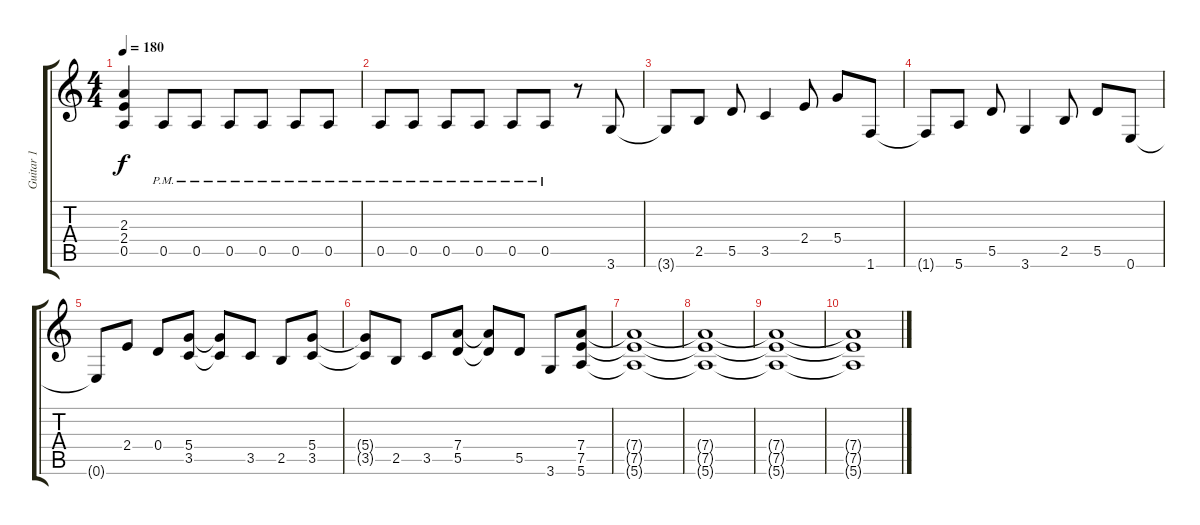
\track ("Guitar 1" "Guitar 1") {instrument distortionguitar}
\staff {score tabs}
\tuning (E4 B3 G3 D3 A2 E2) {hide}
\ts (4 4)
\tempo 180
\clef g2
\ks c
(2.3{t} 2.4{t} 0.5{t}).4{dy f} 0.5{pm}.8 0.5{pm}.8 0.5{pm}.8 0.5{pm}.8 0.5{pm}.8 0.5{pm}.8 |
0.5{pm}.8 0.5{pm}.8 0.5{pm}.8 0.5{pm}.8 0.5{pm}.8 0.5{pm}.8 r.8 3.6.8 |
3.6{t}.8 2.5.8 5.5.8 3.5.4 2.4.8 5.4.8 1.6.8 |
1.6{t}.8 5.6.8 5.5.8 3.6.4 2.5.8 5.5.8 0.6.8 |
0.6{t}.8 2.4.8 0.4.8 (5.4 3.5).8 (5.4{t} 3.5{t}).8 3.5.8 2.5.8 (5.4 3.5).8 |
(5.4{t} 3.5{t}).8 2.5.8 3.5.8 (7.4 5.5).8 (7.4{t} 5.5{t}).8 5.5.8 3.6.8 (7.4 7.5 5.6).8 |
(7.4{t} 7.5{t} 5.6{t}).1 |
(7.4{t} 7.5{t} 5.6{t}).1 |
(7.4{t} 7.5{t} 5.6{t}).1{volume 6} |
(7.4{t} 7.5{t} 5.6{t}).1
